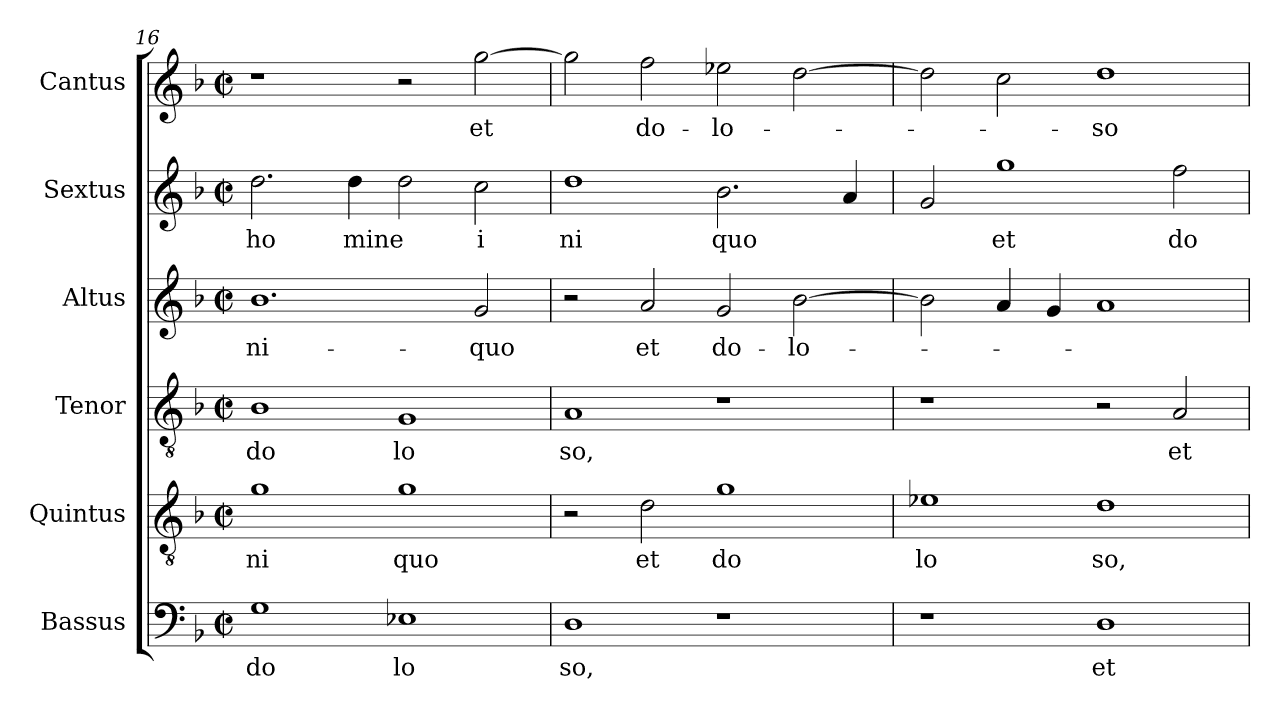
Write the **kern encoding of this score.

**kern	**text	**kern	**text	**kern	**text	**kern	**text	**kern	**text	**kern	**text
*part6	*part6	*part5	*part5	*part4	*part4	*part3	*part3	*part2	*part2	*part1	*part1
*staff6	*staff6	*staff5	*staff5	*staff4	*staff4	*staff3	*staff3	*staff2	*staff2	*staff1	*staff1
*I"Bassus	*	*I"Quintus	*	*I"Tenor	*	*I"Altus	*	*I"Sextus	*	*I"Cantus	*
*clefF4	*	*clefGv2	*	*clefGv2	*	*clefG2	*	*clefG2	*	*clefG2	*
*k[b-]	*	*k[b-]	*	*k[b-]	*	*k[b-]	*	*k[b-]	*	*k[b-]	*
*F:	*	*F:	*	*F:	*	*F:	*	*F:	*	*F:	*
*M2/2	*	*M2/2	*	*M2/2	*	*M2/2	*	*M2/2	*	*M2/2	*
*met(c|)	*	*met(c|)	*	*met(c|)	*	*met(c|)	*	*met(c|)	*	*met(c|)	*
=16	=16	=16	=16	=16	=16	=16	=16	=16	=16	=16	=16
!	!LO:LY:b:cj	!	!LO:LY:b:cj	!	!LO:LY:b:cj	!	!LO:LY:b:cj	!	!LO:LY:b:cj	!	!
1G	do	1g	ni	1B-	do	1.b-	-ni-	2.dd\	ho	1r	.
!	!	!	!	!	!	!	!	!	!LO:LY:b:cj	!	!
.	.	.	.	.	.	.	.	4dd\	mine	.	.
!	!LO:LY:b:cj	!	!LO:LY:b:cj	!	!LO:LY:b:cj	!	!	!	!	!	!
1E-X	lo	1g	quo	1G	lo	.	.	2dd\	.	2r	.
!	!	!	!	!	!	!	!LO:LY:b:cj	!	!LO:LY:b:cj	!	!LO:LY:b:cj
.	.	.	.	.	.	2g/	-quo	2cc\	i	[>2gg\	et
=17	=17	=17	=17	=17	=17	=17	=17	=17	=17	=17	=17
!	!LO:LY:b:cj	!	!	!	!LO:LY:b:cj	!	!	!	!LO:LY:b:cj	!	!
1D	so,	2r	.	1A	so,	2r	.	1dd	ni	2gg\]	.
!	!	!	!LO:LY:b:cj	!	!	!	!LO:LY:b:cj	!	!	!	!LO:LY:b:cj
.	.	2d\	et	.	.	2a/	et	.	.	2ff\	do-
!	!	!	!LO:LY:b:cj	!	!	!	!LO:LY:b:cj	!	!LO:LY:b	!	!LO:LY:b:cj
1r	.	1g	do	1r	.	2g/	do-	2.b-\	quo	2ee-X\	-lo-
!	!	!	!	!	!	!	!LO:LY:b:cj	!	!	!	!
.	.	.	.	.	.	[>2b-\	-lo-	.	.	[>2dd\	.
.	.	.	.	.	.	.	.	4a/	.	.	.
=18	=18	=18	=18	=18	=18	=18	=18	=18	=18	=18	=18
!	!	!	!LO:LY:b:cj	!	!	!	!	!	!	!	!
1r	.	1e-X	lo	1r	.	2b-\]	.	2g/	.	2dd\]	.
!	!	!	!	!	!	!	!	!	!LO:LY:b:cj	!	!
.	.	.	.	.	.	4a/	.	1gg	et	2cc\	.
.	.	.	.	.	.	4g/	.	.	.	.	.
!	!LO:LY:b:cj	!	!LO:LY:b:cj	!	!	!	!	!	!	!	!LO:LY:b:cj
1D	et	1d	so,	2r	.	1a	.	.	.	1dd	-so
!	!	!	!	!	!LO:LY:b:cj	!	!	!	!LO:LY:b:cj	!	!
.	.	.	.	2A/	et	.	.	2ff\	do	.	.
=	=	=	=	=	=	=	=	=	=	=	=
*-	*-	*-	*-	*-	*-	*-	*-	*-	*-	*-	*-
